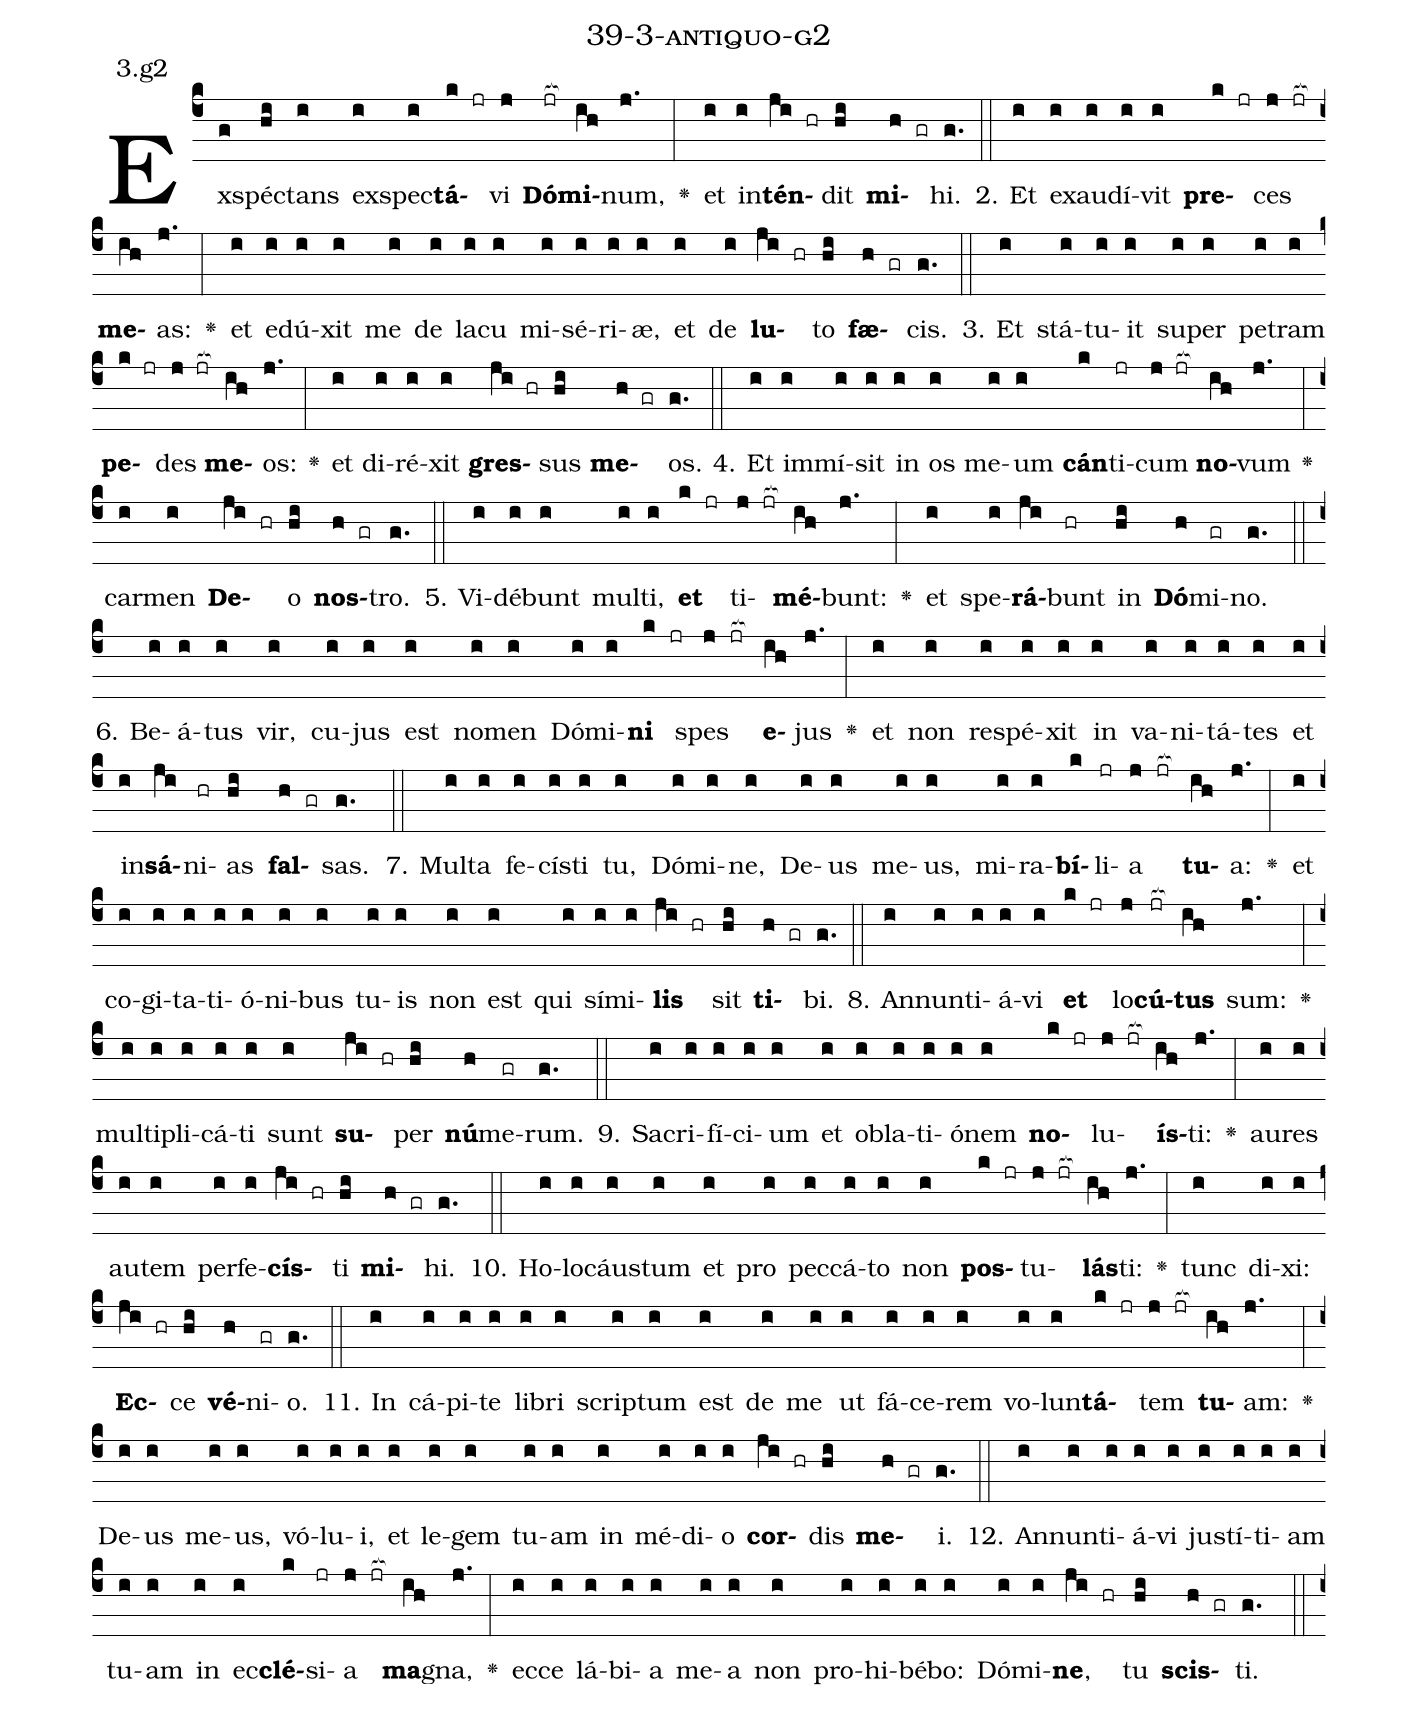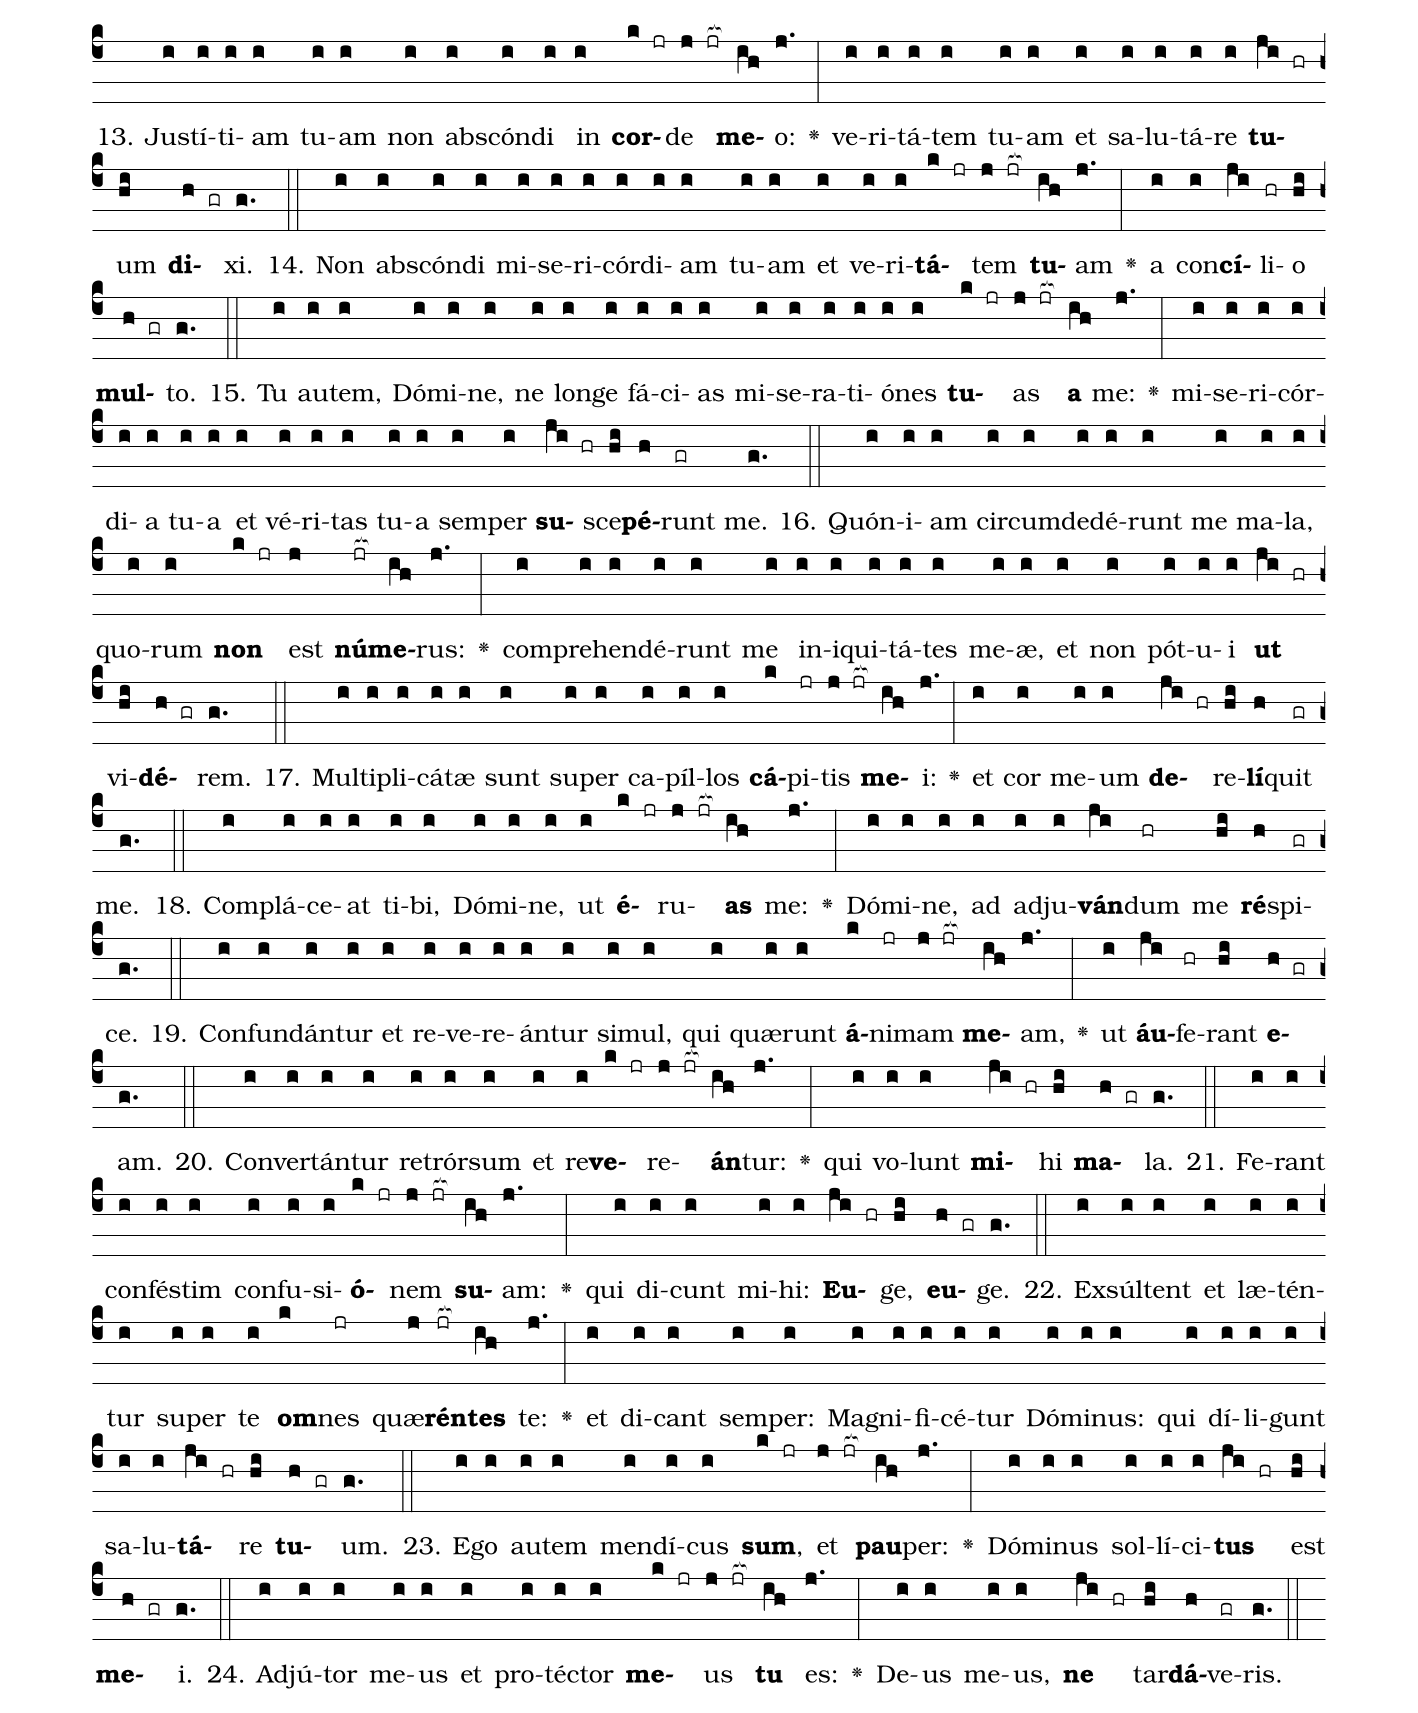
name: 39-3-antiquo-g2;
annotation: 3.g2;
%%
(c4)Ex(g)spéc(hi)tans(i) ex(i)spec(i)<b>tá</b>(k jr)vi(j) <b>Dó</b>(jr[ocb:1{])<b>mi</b>(ih[ocb:0}])num,(j.) <v>\greheightstar</v>(:) et(i) in(i)<b>tén</b>(ji hr)dit(hi) <b>mi</b>(h gr)hi.(g.) (::)
2. Et(i) ex(i)au(i)dí(i)vit(i) <b>pre</b>(k jr)ces(j jr[ocb:1{]) <b>me</b>(ih[ocb:0}])as:(j.) <v>\greheightstar</v>(:) et(i) e(i)dú(i)xit(i) me(i) de(i) la(i)cu(i) mi(i)sé(i)ri(i)æ,(i) et(i) de(i) <b>lu</b>(ji hr)to(hi) <b>fæ</b>(h gr)cis.(g.) (::)
3. Et(i) stá(i)tu(i)it(i) su(i)per(i) pe(i)tram(i) <b>pe</b>(k jr)des(j jr[ocb:1{]) <b>me</b>(ih[ocb:0}])os:(j.) <v>\greheightstar</v>(:) et(i) di(i)ré(i)xit(i) <b>gres</b>(ji hr)sus(hi) <b>me</b>(h gr)os.(g.) (::)
4. Et(i) im(i)mí(i)sit(i) in(i) os(i) me(i)um(i) <b>cán</b>(k)ti(jr)cum(j jr[ocb:1{]) <b>no</b>(ih[ocb:0}])vum(j.) <v>\greheightstar</v>(:) car(i)men(i) <b>De</b>(ji hr)o(hi) <b>nos</b>(h gr)tro.(g.) (::)
5. Vi(i)dé(i)bunt(i) mul(i)ti,(i) <b>et</b>(k jr) ti(j jr[ocb:1{])<b>mé</b>(ih[ocb:0}])bunt:(j.) <v>\greheightstar</v>(:) et(i) spe(i)<b>rá</b>(ji)bunt(hr) in(hi) <b>Dó</b>(h)mi(gr)no.(g.) (::)
6. Be(i)á(i)tus(i) vir,(i) cu(i)jus(i) est(i) no(i)men(i) Dó(i)mi(i)<b>ni</b>(k jr) spes(j jr[ocb:1{]) <b>e</b>(ih[ocb:0}])jus(j.) <v>\greheightstar</v>(:) et(i) non(i) re(i)spé(i)xit(i) in(i) va(i)ni(i)tá(i)tes(i) et(i) in(i)<b>sá</b>(ji)ni(hr)as(hi) <b>fal</b>(h gr)sas.(g.) (::)
7. Mul(i)ta(i) fe(i)cís(i)ti(i) tu,(i) Dó(i)mi(i)ne,(i) De(i)us(i) me(i)us,(i) mi(i)ra(i)<b>bí</b>(k)li(jr)a(j jr[ocb:1{]) <b>tu</b>(ih[ocb:0}])a:(j.) <v>\greheightstar</v>(:) et(i) co(i)gi(i)ta(i)ti(i)ó(i)ni(i)bus(i) tu(i)is(i) non(i) est(i) qui(i) sí(i)mi(i)<b>lis</b>(ji hr) sit(hi) <b>ti</b>(h gr)bi.(g.) (::)
8. An(i)nun(i)ti(i)á(i)vi(i) <b>et</b>(k jr) lo(j)<b>cú</b>(jr[ocb:1{])<b>tus</b>(ih[ocb:0}]) sum:(j.) <v>\greheightstar</v>(:) mul(i)ti(i)pli(i)cá(i)ti(i) sunt(i) <b>su</b>(ji hr)per(hi) <b>nú</b>(h)me(gr)rum.(g.) (::)
9. Sa(i)cri(i)fí(i)ci(i)um(i) et(i) ob(i)la(i)ti(i)ó(i)nem(i) <b>no</b>(k jr)lu(j jr[ocb:1{])<b>ís</b>(ih[ocb:0}])ti:(j.) <v>\greheightstar</v>(:) au(i)res(i) au(i)tem(i) per(i)fe(i)<b>cís</b>(ji hr)ti(hi) <b>mi</b>(h gr)hi.(g.) (::)
10. Ho(i)lo(i)cáus(i)tum(i) et(i) pro(i) pec(i)cá(i)to(i) non(i) <b>pos</b>(k jr)tu(j jr[ocb:1{])<b>lás</b>(ih[ocb:0}])ti:(j.) <v>\greheightstar</v>(:) tunc(i) di(i)xi:(i) <b>Ec</b>(ji hr)ce(hi) <b>vé</b>(h)ni(gr)o.(g.) (::)
11. In(i) cá(i)pi(i)te(i) li(i)bri(i) scrip(i)tum(i) est(i) de(i) me(i) ut(i) fá(i)ce(i)rem(i) vo(i)lun(i)<b>tá</b>(k jr)tem(j jr[ocb:1{]) <b>tu</b>(ih[ocb:0}])am:(j.) <v>\greheightstar</v>(:) De(i)us(i) me(i)us,(i) vó(i)lu(i)i,(i) et(i) le(i)gem(i) tu(i)am(i) in(i) mé(i)di(i)o(i) <b>cor</b>(ji hr)dis(hi) <b>me</b>(h gr)i.(g.) (::)
12. An(i)nun(i)ti(i)á(i)vi(i) jus(i)tí(i)ti(i)am(i) tu(i)am(i) in(i) ec(i)<b>clé</b>(k)si(jr)a(j jr[ocb:1{]) <b>ma</b>(ih[ocb:0}])gna,(j.) <v>\greheightstar</v>(:) ec(i)ce(i) lá(i)bi(i)a(i) me(i)a(i) non(i) pro(i)hi(i)bé(i)bo:(i) Dó(i)mi(i)<b>ne</b>,(ji hr) tu(hi) <b>scis</b>(h gr)ti.(g.) (::)
13. Jus(i)tí(i)ti(i)am(i) tu(i)am(i) non(i) abs(i)cón(i)di(i) in(i) <b>cor</b>(k jr)de(j jr[ocb:1{]) <b>me</b>(ih[ocb:0}])o:(j.) <v>\greheightstar</v>(:) ve(i)ri(i)tá(i)tem(i) tu(i)am(i) et(i) sa(i)lu(i)tá(i)re(i) <b>tu</b>(ji hr)um(hi) <b>di</b>(h gr)xi.(g.) (::)
14. Non(i) abs(i)cón(i)di(i) mi(i)se(i)ri(i)cór(i)di(i)am(i) tu(i)am(i) et(i) ve(i)ri(i)<b>tá</b>(k jr)tem(j jr[ocb:1{]) <b>tu</b>(ih[ocb:0}])am(j.) <v>\greheightstar</v>(:) a(i) con(i)<b>cí</b>(ji)li(hr)o(hi) <b>mul</b>(h gr)to.(g.) (::)
15. Tu(i) au(i)tem,(i) Dó(i)mi(i)ne,(i) ne(i) lon(i)ge(i) fá(i)ci(i)as(i) mi(i)se(i)ra(i)ti(i)ó(i)nes(i) <b>tu</b>(k jr)as(j jr[ocb:1{]) <b>a</b>(ih[ocb:0}]) me:(j.) <v>\greheightstar</v>(:) mi(i)se(i)ri(i)cór(i)di(i)a(i) tu(i)a(i) et(i) vé(i)ri(i)tas(i) tu(i)a(i) sem(i)per(i) <b>su</b>(ji hr)sce(hi)<b>pé</b>(h)runt(gr) me.(g.) (::)
16. Quón(i)i(i)am(i) cir(i)cum(i)de(i)dé(i)runt(i) me(i) ma(i)la,(i) quo(i)rum(i) <b>non</b>(k jr) est(j) <b>nú</b>(jr[ocb:1{])<b>me</b>(ih[ocb:0}])rus:(j.) <v>\greheightstar</v>(:) com(i)pre(i)hen(i)dé(i)runt(i) me(i) in(i)i(i)qui(i)tá(i)tes(i) me(i)æ,(i) et(i) non(i) pót(i)u(i)i(i) <b>ut</b>(ji hr) vi(hi)<b>dé</b>(h gr)rem.(g.) (::)
17. Mul(i)ti(i)pli(i)cá(i)tæ(i) sunt(i) su(i)per(i) ca(i)píl(i)los(i) <b>cá</b>(k)pi(jr)tis(j jr[ocb:1{]) <b>me</b>(ih[ocb:0}])i:(j.) <v>\greheightstar</v>(:) et(i) cor(i) me(i)um(i) <b>de</b>(ji hr)re(hi)<b>lí</b>(h)quit(gr) me.(g.) (::)
18. Com(i)plá(i)ce(i)at(i) ti(i)bi,(i) Dó(i)mi(i)ne,(i) ut(i) <b>é</b>(k jr)ru(j jr[ocb:1{])<b>as</b>(ih[ocb:0}]) me:(j.) <v>\greheightstar</v>(:) Dó(i)mi(i)ne,(i) ad(i) ad(i)ju(i)<b>ván</b>(ji)dum(hr) me(hi) <b>ré</b>(h)spi(gr)ce.(g.) (::)
19. Con(i)fun(i)dán(i)tur(i) et(i) re(i)ve(i)re(i)án(i)tur(i) si(i)mul,(i) qui(i) quæ(i)runt(i) <b>á</b>(k)ni(jr)mam(j jr[ocb:1{]) <b>me</b>(ih[ocb:0}])am,(j.) <v>\greheightstar</v>(:) ut(i) <b>áu</b>(ji)fe(hr)rant(hi) <b>e</b>(h gr)am.(g.) (::)
20. Con(i)ver(i)tán(i)tur(i) re(i)trór(i)sum(i) et(i) re(i)<b>ve</b>(k jr)re(j jr[ocb:1{])<b>án</b>(ih[ocb:0}])tur:(j.) <v>\greheightstar</v>(:) qui(i) vo(i)lunt(i) <b>mi</b>(ji hr)hi(hi) <b>ma</b>(h gr)la.(g.) (::)
21. Fe(i)rant(i) con(i)fés(i)tim(i) con(i)fu(i)si(i)<b>ó</b>(k jr)nem(j jr[ocb:1{]) <b>su</b>(ih[ocb:0}])am:(j.) <v>\greheightstar</v>(:) qui(i) di(i)cunt(i) mi(i)hi:(i) <b>Eu</b>(ji hr)ge,(hi) <b>eu</b>(h gr)ge.(g.) (::)
22. Ex(i)súl(i)tent(i) et(i) læ(i)tén(i)tur(i) su(i)per(i) te(i) <b>om</b>(k)nes(jr) quæ(j)<b>rén</b>(jr[ocb:1{])<b>tes</b>(ih[ocb:0}]) te:(j.) <v>\greheightstar</v>(:) et(i) di(i)cant(i) sem(i)per:(i) Ma(i)gni(i)fi(i)cé(i)tur(i) Dó(i)mi(i)nus:(i) qui(i) dí(i)li(i)gunt(i) sa(i)lu(i)<b>tá</b>(ji hr)re(hi) <b>tu</b>(h gr)um.(g.) (::)
23. E(i)go(i) au(i)tem(i) men(i)dí(i)cus(i) <b>sum</b>,(k jr) et(j jr[ocb:1{]) <b>pau</b>(ih[ocb:0}])per:(j.) <v>\greheightstar</v>(:) Dó(i)mi(i)nus(i) sol(i)lí(i)ci(i)<b>tus</b>(ji hr) est(hi) <b>me</b>(h gr)i.(g.) (::)
24. Ad(i)jú(i)tor(i) me(i)us(i) et(i) pro(i)téc(i)tor(i) <b>me</b>(k jr)us(j jr[ocb:1{]) <b>tu</b>(ih[ocb:0}]) es:(j.) <v>\greheightstar</v>(:) De(i)us(i) me(i)us,(i) <b>ne</b>(ji hr) tar(hi)<b>dá</b>(h)ve(gr)ris.(g.) (::)
